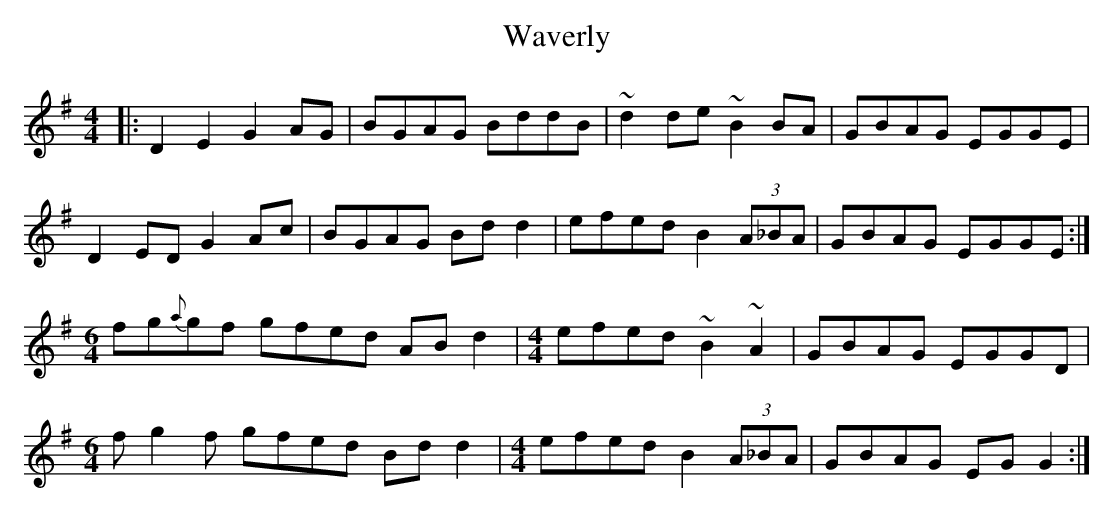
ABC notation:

X:1
T: Waverly
M: 4/4
L: 1/8
K: Gmaj
|:D2E2 G2AG|BGAG BddB|~d2de ~B2BA|GBAG EGGE|
D2ED G2Ac|BGAG Bdd2|efed B2 (3A_BA|GBAG EGGE:|
[M:6/4]fg{a}gf gfed ABd2|[M:4/4]efed ~B2~A2|GBAG EGGD|
M:6/4
fg2f gfed Bdd2|[M:4/4]efed B2(3A_BA|GBAG EGG2:|
